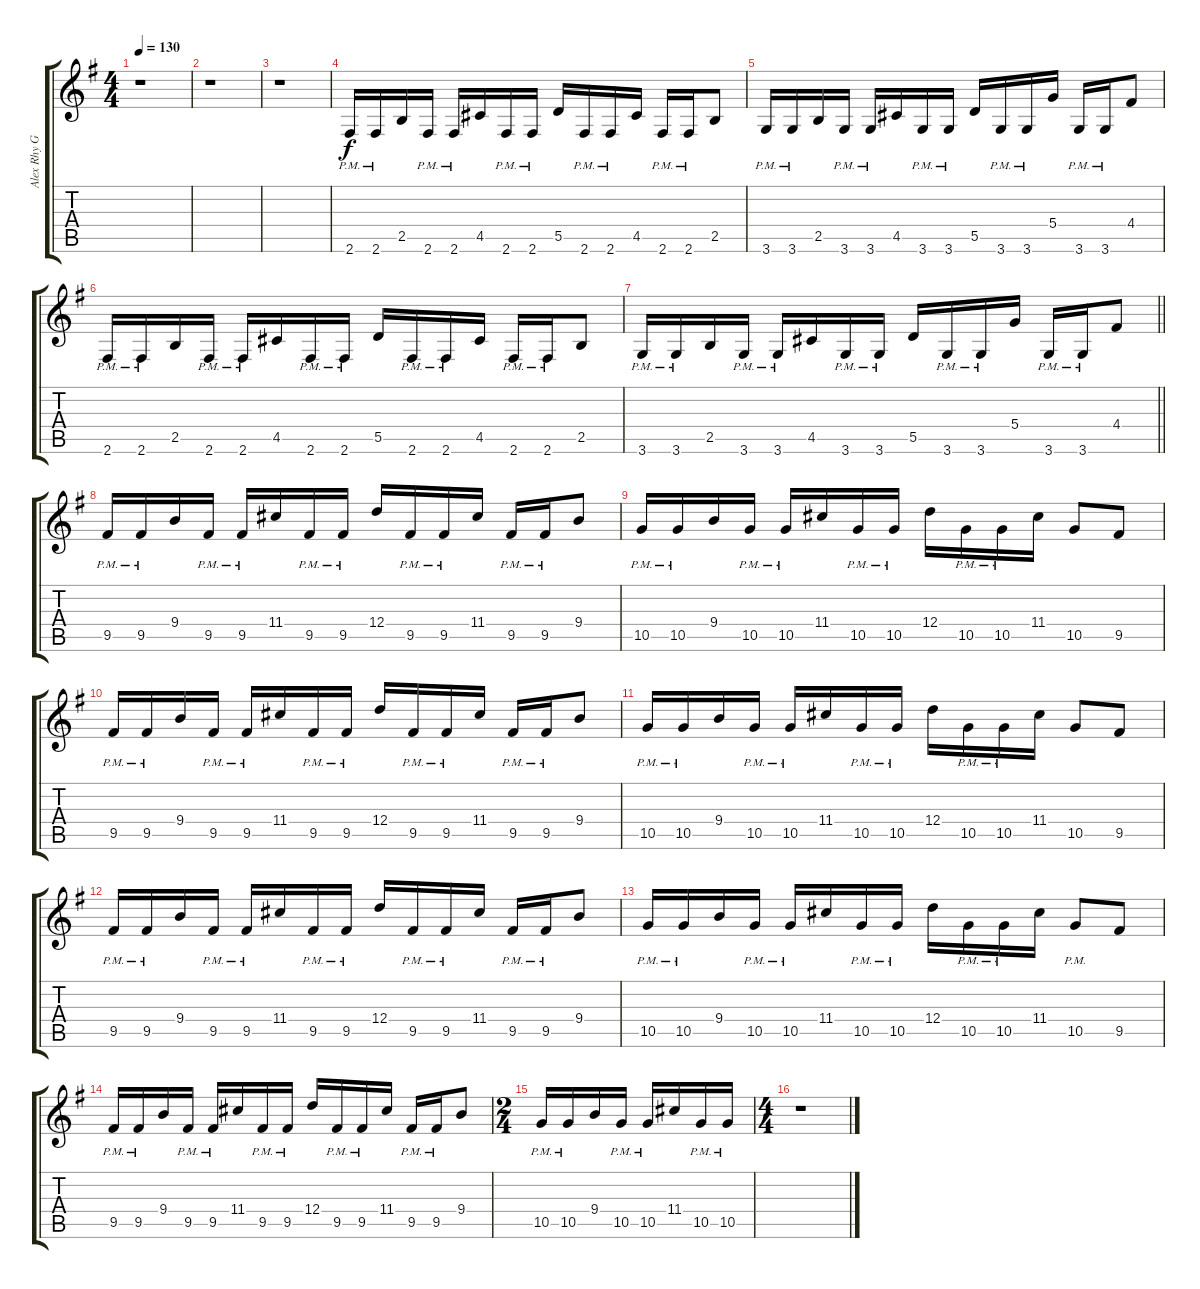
\track ("Alex Rhy Gtr" "Alex Rhy G") {instrument distortionguitar}
\staff {score tabs}
\tuning (E4 B3 G3 D3 A2 E2) {hide}
\ts (4 4)
\tempo 130
\clef g2
\ks g
r.1{dy f} |
r.1 |
r.1 |
2.6{pm}.16 2.6{pm}.16 2.5.16 2.6{pm}.16 2.6{pm}.16 4.5.16 2.6{pm}.16 2.6{pm}.16 5.5.16 2.6{pm}.16 2.6{pm}.16 4.5.16 2.6{pm}.16 2.6{pm}.16 2.5.8 |
3.6{pm}.16 3.6{pm}.16 2.5.16 3.6{pm}.16 3.6{pm}.16 4.5.16 3.6{pm}.16 3.6{pm}.16 5.5.16 3.6{pm}.16 3.6{pm}.16 5.4.16 3.6{pm}.16 3.6{pm}.16 4.4.8 |
2.6{pm}.16 2.6{pm}.16 2.5.16 2.6{pm}.16 2.6{pm}.16 4.5.16 2.6{pm}.16 2.6{pm}.16 5.5.16 2.6{pm}.16 2.6{pm}.16 4.5.16 2.6{pm}.16 2.6{pm}.16 2.5.8 |
\barLineRight lightlight
3.6{pm}.16 3.6{pm}.16 2.5.16 3.6{pm}.16 3.6{pm}.16 4.5.16 3.6{pm}.16 3.6{pm}.16 5.5.16 3.6{pm}.16 3.6{pm}.16 5.4.16 3.6{pm}.16 3.6{pm}.16 4.4.8 |
9.5{pm}.16 9.5{pm}.16 9.4.16 9.5{pm}.16 9.5{pm}.16 11.4.16 9.5{pm}.16 9.5{pm}.16 12.4.16 9.5{pm}.16 9.5{pm}.16 11.4.16 9.5{pm}.16 9.5{pm}.16 9.4.8 |
10.5{pm}.16 10.5{pm}.16 9.4.16 10.5{pm}.16 10.5{pm}.16 11.4.16 10.5{pm}.16 10.5{pm}.16 12.4.16 10.5{pm}.16 10.5{pm}.16 11.4.16 10.5.8 9.5.8 |
9.5{pm}.16 9.5{pm}.16 9.4.16 9.5{pm}.16 9.5{pm}.16 11.4.16 9.5{pm}.16 9.5{pm}.16 12.4.16 9.5{pm}.16 9.5{pm}.16 11.4.16 9.5{pm}.16 9.5{pm}.16 9.4.8 |
10.5{pm}.16 10.5{pm}.16 9.4.16 10.5{pm}.16 10.5{pm}.16 11.4.16 10.5{pm}.16 10.5{pm}.16 12.4.16 10.5{pm}.16 10.5{pm}.16 11.4.16 10.5.8 9.5.8 |
9.5{pm}.16 9.5{pm}.16 9.4.16 9.5{pm}.16 9.5{pm}.16 11.4.16 9.5{pm}.16 9.5{pm}.16 12.4.16 9.5{pm}.16 9.5{pm}.16 11.4.16 9.5{pm}.16 9.5{pm}.16 9.4.8 |
10.5{pm}.16 10.5{pm}.16 9.4.16 10.5{pm}.16 10.5{pm}.16 11.4.16 10.5{pm}.16 10.5{pm}.16 12.4.16 10.5{pm}.16 10.5{pm}.16 11.4.16 10.5{pm}.8 9.5.8 |
9.5{pm}.16 9.5{pm}.16 9.4.16 9.5{pm}.16 9.5{pm}.16 11.4.16 9.5{pm}.16 9.5{pm}.16 12.4.16 9.5{pm}.16 9.5{pm}.16 11.4.16 9.5{pm}.16 9.5{pm}.16 9.4.8 |
\ts (2 4)
10.5{pm}.16 10.5{pm}.16 9.4.16 10.5{pm}.16 10.5{pm}.16 11.4.16 10.5{pm}.16 10.5{pm}.16 |
\ts (4 4)
r.1
